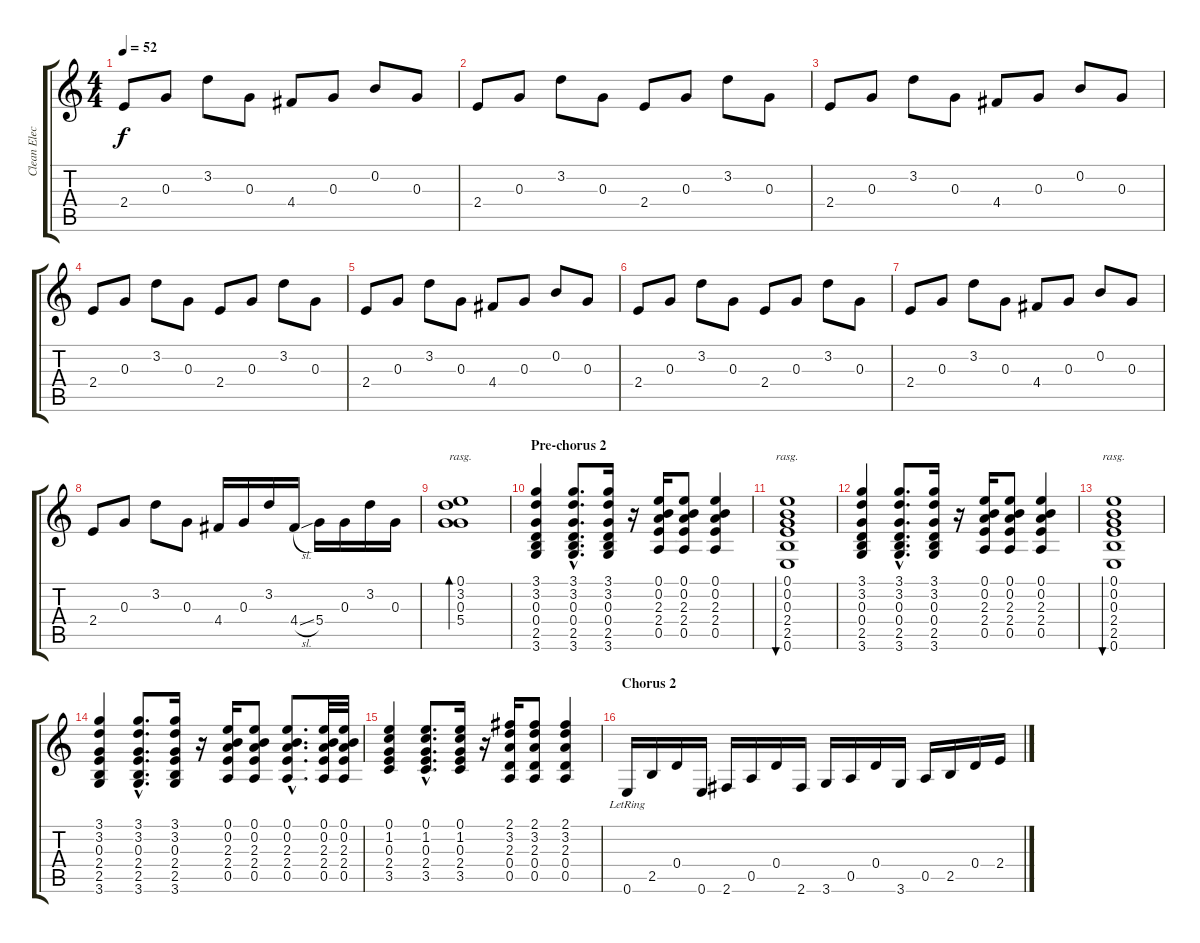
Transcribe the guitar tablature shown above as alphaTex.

\track ("Clean Electric" "Clean Elec") {instrument electricguitarjazz}
\staff {score tabs}
\tuning (E4 B3 G3 D3 A2 E2) {hide}
\ts (4 4)
\tempo 52
\clef g2
\ks c
2.4.8{dy f} 0.3.8 3.2.8 0.3.8 4.4.8 0.3.8 0.2.8 0.3.8 |
2.4.8 0.3.8 3.2.8 0.3.8 2.4.8 0.3.8 3.2.8 0.3.8 |
2.4.8 0.3.8 3.2.8 0.3.8 4.4.8 0.3.8 0.2.8 0.3.8 |
2.4.8 0.3.8 3.2.8 0.3.8 2.4.8 0.3.8 3.2.8 0.3.8 |
2.4.8 0.3.8 3.2.8 0.3.8 4.4.8 0.3.8 0.2.8 0.3.8 |
2.4.8 0.3.8 3.2.8 0.3.8 2.4.8 0.3.8 3.2.8 0.3.8 |
2.4.8 0.3.8 3.2.8 0.3.8 4.4.8 0.3.8 0.2.8 0.3.8 |
2.4.8 0.3.8 3.2.8 0.3.8 4.4.16 0.3.16 3.2.16 4.4{sl}.16 5.4.16 0.3.16 3.2.16 0.3.16 |
(0.1 3.2 0.3 5.4).1{bd 60 rasg ii} |
\section ("" "Pre-chorus 2")
(3.1 3.2 0.3 0.4 2.5 3.6).4{volume 8} (3.1{hac} 3.2{hac} 0.3{hac} 0.4{hac} 2.5{hac} 3.6{hac}).8{d} (3.1 3.2 0.3 0.4 2.5 3.6).16 r.16 (0.1 0.2 2.3 2.4 0.5).16 (0.1 0.2 2.3 2.4 0.5).8 (0.1 0.2 2.3 2.4 0.5).4 |
(0.1 0.2 0.3 2.4 2.5 0.6).1{bu 60 rasg ii} |
(3.1 3.2 0.3 0.4 2.5 3.6).4 (3.1{hac} 3.2{hac} 0.3{hac} 0.4{hac} 2.5{hac} 3.6{hac}).8{d} (3.1 3.2 0.3 0.4 2.5 3.6).16 r.16 (0.1 0.2 2.3 2.4 0.5).16 (0.1 0.2 2.3 2.4 0.5).8 (0.1 0.2 2.3 2.4 0.5).4 |
(0.1 0.2 0.3 2.4 2.5 0.6).1{bu 60 rasg ii} |
(3.1 3.2 0.3 2.4 2.5 3.6).4 (3.1{hac} 3.2{hac} 0.3{hac} 2.4{hac} 2.5{hac} 3.6{hac}).8{d} (3.1 3.2 0.3 2.4 2.5 3.6).16 r.16 (0.1 0.2 2.3 2.4 0.5).16 (0.1 0.2 2.3 2.4 0.5).8 (0.1{hac} 0.2{hac} 2.3{hac} 2.4{hac} 0.5{hac}).8{d} (0.1 0.2 2.3 2.4 0.5).32 (0.1 0.2 2.3 2.4 0.5).32 |
(0.1 1.2 0.3 2.4 3.5).4 (0.1{hac} 1.2{hac} 0.3{hac} 2.4{hac} 3.5{hac}).8{d} (0.1 1.2 0.3 2.4 3.5).16 r.16 (2.1 3.2 2.3 0.4 0.5).16 (2.1 3.2 2.3 0.4 0.5).8 (2.1 3.2 2.3 0.4 0.5).4 |
\section ("" "Chorus 2")
0.6{lr}.16 2.5.16 0.4.16 0.6.16 2.6.16 0.5.16 0.4.16 2.6.16 3.6.16 0.5.16 0.4.16 3.6.16 0.5.16 2.5.16 0.4.16 2.4.16
